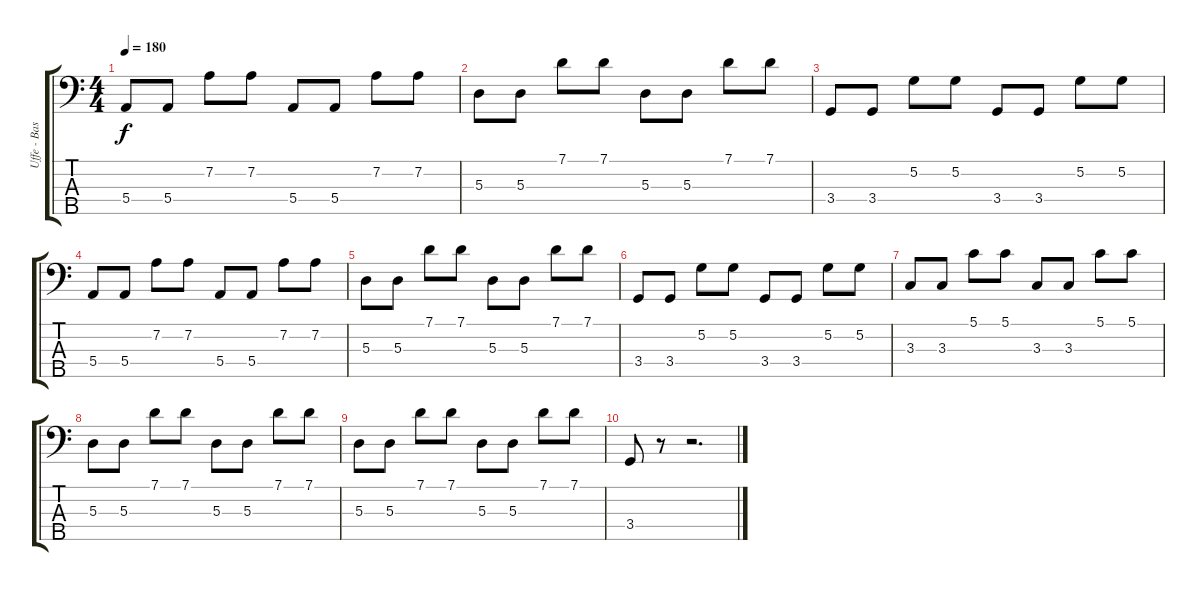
\track ("Uffe - Bass" "Uffe - Bas") {instrument electricbasspick}
\staff {score tabs}
\tuning (G2 D2 A1 E1 B0) {hide}
\ts (4 4)
\tempo 180
\clef f4
\ks c
5.4.8{dy f} 5.4.8 7.2.8 7.2.8 5.4.8 5.4.8 7.2.8 7.2.8 |
5.3.8 5.3.8 7.1.8 7.1.8 5.3.8 5.3.8 7.1.8 7.1.8 |
3.4.8 3.4.8 5.2.8 5.2.8 3.4.8 3.4.8 5.2.8 5.2.8 |
5.4.8 5.4.8 7.2.8 7.2.8 5.4.8 5.4.8 7.2.8 7.2.8 |
5.3.8 5.3.8 7.1.8 7.1.8 5.3.8 5.3.8 7.1.8 7.1.8 |
3.4.8 3.4.8 5.2.8 5.2.8 3.4.8 3.4.8 5.2.8 5.2.8 |
3.3.8 3.3.8 5.1.8 5.1.8 3.3.8 3.3.8 5.1.8 5.1.8 |
5.3.8 5.3.8 7.1.8 7.1.8 5.3.8 5.3.8 7.1.8 7.1.8 |
5.3.8 5.3.8 7.1.8 7.1.8 5.3.8 5.3.8 7.1.8 7.1.8 |
3.4.8 r.8 r.2{d}
